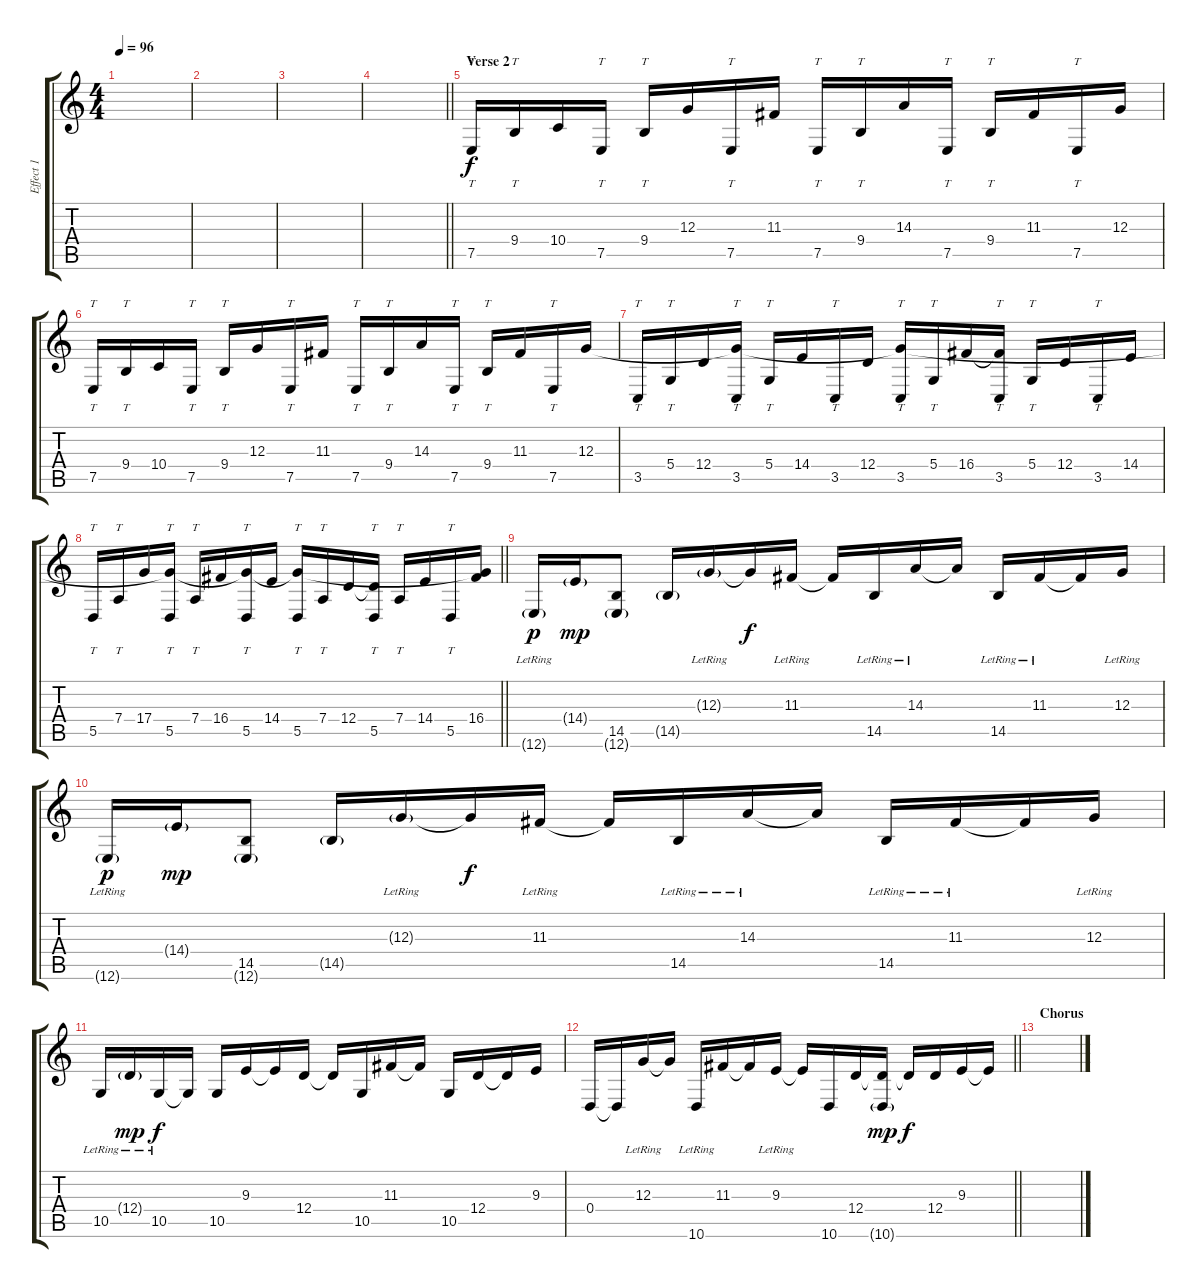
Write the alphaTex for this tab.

\track ("Effect 1" "Effect 1") {mute instrument electricpiano1}
\staff {score tabs}
\tuning (E4 B3 G3 D3 A2 E2) {hide}
\ts (4 4)
\tempo 96
\clef g2
\ks c
|
|
|
\barLineRight lightlight
|
\section ("" "Verse 2")
7.5.16{tt} 9.4.16{tt} 10.4.16 7.5.16{tt} 9.4.16{tt} 12.3.16 7.5.16{tt} 11.3.16 7.5.16{tt} 9.4.16{tt} 14.3.16 7.5.16{tt} 9.4.16{tt} 11.3.16 7.5.16{tt} 12.3.16 |
7.5.16{tt} 9.4.16{tt} 10.4.16 7.5.16{tt} 9.4.16{tt} 12.3.16 7.5.16{tt} 11.3.16 7.5.16{tt} 9.4.16{tt} 14.3.16 7.5.16{tt} 9.4.16{tt} 11.3.16 7.5.16{tt} 12.3.16 |
3.5.16{tt} 5.4.16{tt} 12.4.16 (12.3{t} 3.5).16{tt} 5.4.16{tt} 14.4.16 3.5.16{tt} 12.4.16 (12.3{t} 3.5).16{tt} 5.4.16{tt} 16.4.16 (16.4{t} 3.5).16{tt} 5.4.16{tt} 12.4.16 3.5.16{tt} 14.4.16 |
\barLineRight lightlight
5.5.16{tt} 7.4.16{tt} 17.4.16 (12.3{t} 5.5).16{tt} 7.4.16{tt} 16.4.16 (12.3{t} 5.5).16{tt} 14.4.16 (12.3{t} 5.5).16{tt} 7.4.16{tt} 12.4.16 (12.4{t} 5.5).16{tt} 7.4.16{tt} 14.4.16 5.5.16{tt} (12.3{t} 16.4).16 |
12.6{g lr}.16{dy p} 14.4{g}.16{dy mp} (14.5 12.6{g}).8 14.5{g}.16 12.3{g lr}.16 12.3{t}.16{dy f} 11.3{lr}.16 11.3{t}.16 14.5{lr}.16 14.3{lr}.16 14.3{t}.16 14.5{lr}.16 11.3{lr}.16 11.3{t}.16 12.3{lr}.16 |
12.6{g lr}.16{dy p} 14.4{g}.16{dy mp} (14.5 12.6{g}).8 14.5{g}.16 12.3{g lr}.16 12.3{t}.16{dy f} 11.3{lr}.16 11.3{t}.16 14.5{lr}.16 14.3{lr}.16 14.3{t}.16 14.5{lr}.16 11.3{lr}.16 11.3{t}.16 12.3{lr}.16 |
10.5{lr}.16 12.4{g lr}.16{dy mp} 10.5{lr}.16{dy f} 10.5{t}.16 10.5.16 9.3.16 9.3{t}.16 12.4.16 12.4{t}.16 10.5.16 11.3.16 11.3{t}.16 10.5.16 12.4.16 12.4{t}.16 9.3.16 |
\barLineRight lightlight
0.4.16 0.4{t}.16 12.3{lr}.16 12.3{t}.16 10.6{lr}.16 11.3{lr}.16 11.3{t}.16 9.3{lr}.16 9.3{t}.16 10.6.16 12.4.16 (12.4{t} 10.6{g}).16{dy mp} 12.4{t}.16{dy f} 12.4.16 9.3.16 9.3{t}.16 |
\section ("" "Chorus")
